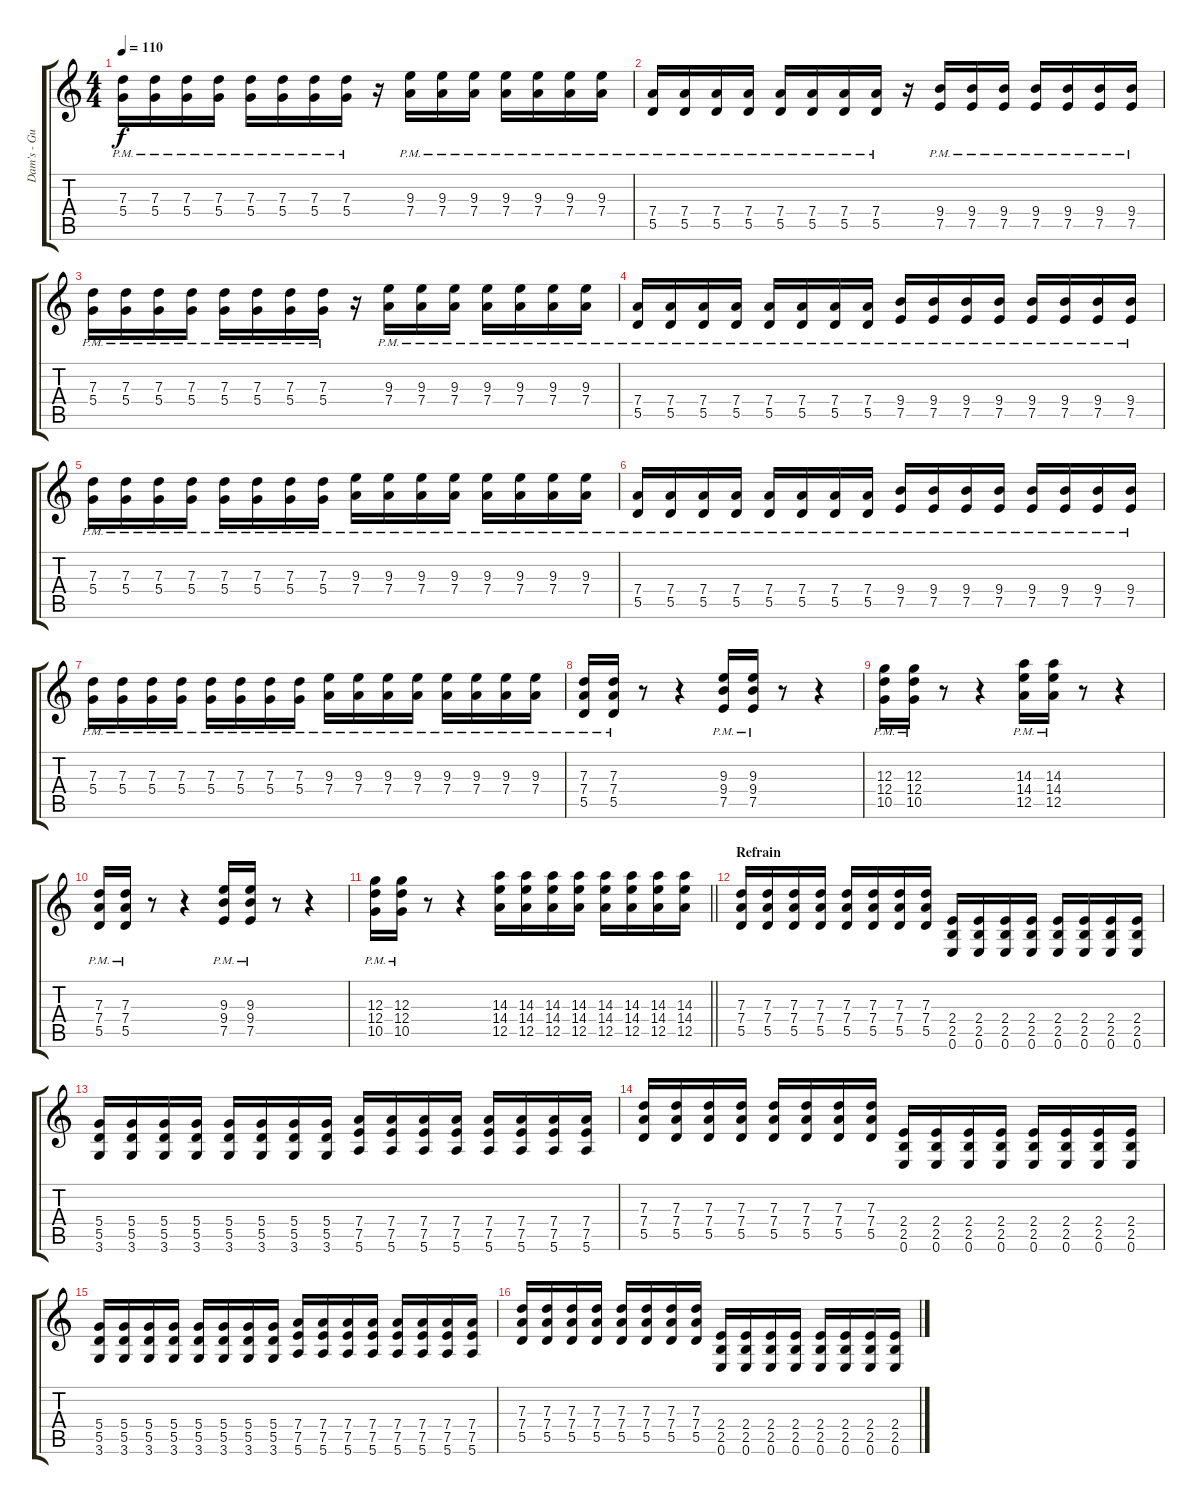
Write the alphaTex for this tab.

\track ("Dam's - Guitare" "Dam's - Gu") {instrument distortionguitar}
\staff {score tabs}
\tuning (E4 B3 G3 D3 A2 E2) {hide}
\ts (4 4)
\tempo 110
\clef g2
\ks c
(7.3{pm} 5.4{pm}).16{dy f} (7.3{pm} 5.4{pm}).16 (7.3{pm} 5.4{pm}).16 (7.3{pm} 5.4{pm}).16 (7.3{pm} 5.4{pm}).16 (7.3{pm} 5.4{pm}).16 (7.3{pm} 5.4{pm}).16 (7.3{pm} 5.4{pm}).16 r.16 (9.3{pm} 7.4{pm}).16 (9.3{pm} 7.4{pm}).16 (9.3{pm} 7.4{pm}).16 (9.3{pm} 7.4{pm}).16 (9.3{pm} 7.4{pm}).16 (9.3{pm} 7.4{pm}).16 (9.3{pm} 7.4{pm}).16 |
(7.4{pm} 5.5{pm}).16 (7.4{pm} 5.5{pm}).16 (7.4{pm} 5.5{pm}).16 (7.4{pm} 5.5{pm}).16 (7.4{pm} 5.5{pm}).16 (7.4{pm} 5.5{pm}).16 (7.4{pm} 5.5{pm}).16 (7.4{pm} 5.5{pm}).16 r.16 (9.4{pm} 7.5{pm}).16 (9.4{pm} 7.5{pm}).16 (9.4{pm} 7.5{pm}).16 (9.4{pm} 7.5{pm}).16 (9.4{pm} 7.5{pm}).16 (9.4{pm} 7.5{pm}).16 (9.4{pm} 7.5{pm}).16 |
(7.3{pm} 5.4{pm}).16 (7.3{pm} 5.4{pm}).16 (7.3{pm} 5.4{pm}).16 (7.3{pm} 5.4{pm}).16 (7.3{pm} 5.4{pm}).16 (7.3{pm} 5.4{pm}).16 (7.3{pm} 5.4{pm}).16 (7.3{pm} 5.4{pm}).16 r.16 (9.3{pm} 7.4{pm}).16 (9.3{pm} 7.4{pm}).16 (9.3{pm} 7.4{pm}).16 (9.3{pm} 7.4{pm}).16 (9.3{pm} 7.4{pm}).16 (9.3{pm} 7.4{pm}).16 (9.3{pm} 7.4{pm}).16 |
(7.4{pm} 5.5{pm}).16 (7.4{pm} 5.5{pm}).16 (7.4{pm} 5.5{pm}).16 (7.4{pm} 5.5{pm}).16 (7.4{pm} 5.5{pm}).16 (7.4{pm} 5.5{pm}).16 (7.4{pm} 5.5{pm}).16 (7.4{pm} 5.5{pm}).16 (9.4{pm} 7.5{pm}).16 (9.4{pm} 7.5{pm}).16 (9.4{pm} 7.5{pm}).16 (9.4{pm} 7.5{pm}).16 (9.4{pm} 7.5{pm}).16 (9.4{pm} 7.5{pm}).16 (9.4{pm} 7.5{pm}).16 (9.4{pm} 7.5{pm}).16 |
(7.3{pm} 5.4{pm}).16 (7.3{pm} 5.4{pm}).16 (7.3{pm} 5.4{pm}).16 (7.3{pm} 5.4{pm}).16 (7.3{pm} 5.4{pm}).16 (7.3{pm} 5.4{pm}).16 (7.3{pm} 5.4{pm}).16 (7.3{pm} 5.4{pm}).16 (9.3{pm} 7.4{pm}).16 (9.3{pm} 7.4{pm}).16 (9.3{pm} 7.4{pm}).16 (9.3{pm} 7.4{pm}).16 (9.3{pm} 7.4{pm}).16 (9.3{pm} 7.4{pm}).16 (9.3{pm} 7.4{pm}).16 (9.3{pm} 7.4{pm}).16 |
(7.4{pm} 5.5{pm}).16 (7.4{pm} 5.5{pm}).16 (7.4{pm} 5.5{pm}).16 (7.4{pm} 5.5{pm}).16 (7.4{pm} 5.5{pm}).16 (7.4{pm} 5.5{pm}).16 (7.4{pm} 5.5{pm}).16 (7.4{pm} 5.5{pm}).16 (9.4{pm} 7.5{pm}).16 (9.4{pm} 7.5{pm}).16 (9.4{pm} 7.5{pm}).16 (9.4{pm} 7.5{pm}).16 (9.4{pm} 7.5{pm}).16 (9.4{pm} 7.5{pm}).16 (9.4{pm} 7.5{pm}).16 (9.4{pm} 7.5{pm}).16 |
(7.3{pm} 5.4{pm}).16 (7.3{pm} 5.4{pm}).16 (7.3{pm} 5.4{pm}).16 (7.3{pm} 5.4{pm}).16 (7.3{pm} 5.4{pm}).16 (7.3{pm} 5.4{pm}).16 (7.3{pm} 5.4{pm}).16 (7.3{pm} 5.4{pm}).16 (9.3{pm} 7.4{pm}).16 (9.3{pm} 7.4{pm}).16 (9.3{pm} 7.4{pm}).16 (9.3{pm} 7.4{pm}).16 (9.3{pm} 7.4{pm}).16 (9.3{pm} 7.4{pm}).16 (9.3{pm} 7.4{pm}).16 (9.3{pm} 7.4{pm}).16 |
(7.3{pm} 7.4{pm} 5.5{pm}).16 (7.3{pm} 7.4{pm} 5.5{pm}).16 r.8 r.4 (9.3{pm} 9.4{pm} 7.5{pm}).16 (9.3{pm} 9.4{pm} 7.5{pm}).16 r.8 r.4 |
(12.3{pm} 12.4{pm} 10.5{pm}).16 (12.3{pm} 12.4{pm} 10.5{pm}).16 r.8 r.4 (14.3{pm} 14.4{pm} 12.5{pm}).16 (14.3{pm} 14.4{pm} 12.5{pm}).16 r.8 r.4 |
(7.3{pm} 7.4{pm} 5.5{pm}).16 (7.3{pm} 7.4{pm} 5.5{pm}).16 r.8 r.4 (9.3{pm} 9.4{pm} 7.5{pm}).16 (9.3{pm} 9.4{pm} 7.5{pm}).16 r.8 r.4 |
\barLineRight lightlight
(12.3{pm} 12.4{pm} 10.5{pm}).16 (12.3{pm} 12.4{pm} 10.5{pm}).16 r.8 r.4 (14.3 14.4 12.5).16 (14.3 14.4 12.5).16 (14.3 14.4 12.5).16 (14.3 14.4 12.5).16 (14.3 14.4 12.5).16 (14.3 14.4 12.5).16 (14.3 14.4 12.5).16 (14.3 14.4 12.5).16 |
\section ("" "Refrain")
(7.3 7.4 5.5).16 (7.3 7.4 5.5).16 (7.3 7.4 5.5).16 (7.3 7.4 5.5).16 (7.3 7.4 5.5).16 (7.3 7.4 5.5).16 (7.3 7.4 5.5).16 (7.3 7.4 5.5).16 (2.4 2.5 0.6).16 (2.4 2.5 0.6).16 (2.4 2.5 0.6).16 (2.4 2.5 0.6).16 (2.4 2.5 0.6).16 (2.4 2.5 0.6).16 (2.4 2.5 0.6).16 (2.4 2.5 0.6).16 |
(5.4 5.5 3.6).16 (5.4 5.5 3.6).16 (5.4 5.5 3.6).16 (5.4 5.5 3.6).16 (5.4 5.5 3.6).16 (5.4 5.5 3.6).16 (5.4 5.5 3.6).16 (5.4 5.5 3.6).16 (7.4 7.5 5.6).16 (7.4 7.5 5.6).16 (7.4 7.5 5.6).16 (7.4 7.5 5.6).16 (7.4 7.5 5.6).16 (7.4 7.5 5.6).16 (7.4 7.5 5.6).16 (7.4 7.5 5.6).16 |
(7.3 7.4 5.5).16 (7.3 7.4 5.5).16 (7.3 7.4 5.5).16 (7.3 7.4 5.5).16 (7.3 7.4 5.5).16 (7.3 7.4 5.5).16 (7.3 7.4 5.5).16 (7.3 7.4 5.5).16 (2.4 2.5 0.6).16 (2.4 2.5 0.6).16 (2.4 2.5 0.6).16 (2.4 2.5 0.6).16 (2.4 2.5 0.6).16 (2.4 2.5 0.6).16 (2.4 2.5 0.6).16 (2.4 2.5 0.6).16 |
(5.4 5.5 3.6).16 (5.4 5.5 3.6).16 (5.4 5.5 3.6).16 (5.4 5.5 3.6).16 (5.4 5.5 3.6).16 (5.4 5.5 3.6).16 (5.4 5.5 3.6).16 (5.4 5.5 3.6).16 (7.4 7.5 5.6).16 (7.4 7.5 5.6).16 (7.4 7.5 5.6).16 (7.4 7.5 5.6).16 (7.4 7.5 5.6).16 (7.4 7.5 5.6).16 (7.4 7.5 5.6).16 (7.4 7.5 5.6).16 |
(7.3 7.4 5.5).16 (7.3 7.4 5.5).16 (7.3 7.4 5.5).16 (7.3 7.4 5.5).16 (7.3 7.4 5.5).16 (7.3 7.4 5.5).16 (7.3 7.4 5.5).16 (7.3 7.4 5.5).16 (2.4 2.5 0.6).16 (2.4 2.5 0.6).16 (2.4 2.5 0.6).16 (2.4 2.5 0.6).16 (2.4 2.5 0.6).16 (2.4 2.5 0.6).16 (2.4 2.5 0.6).16 (2.4 2.5 0.6).16
